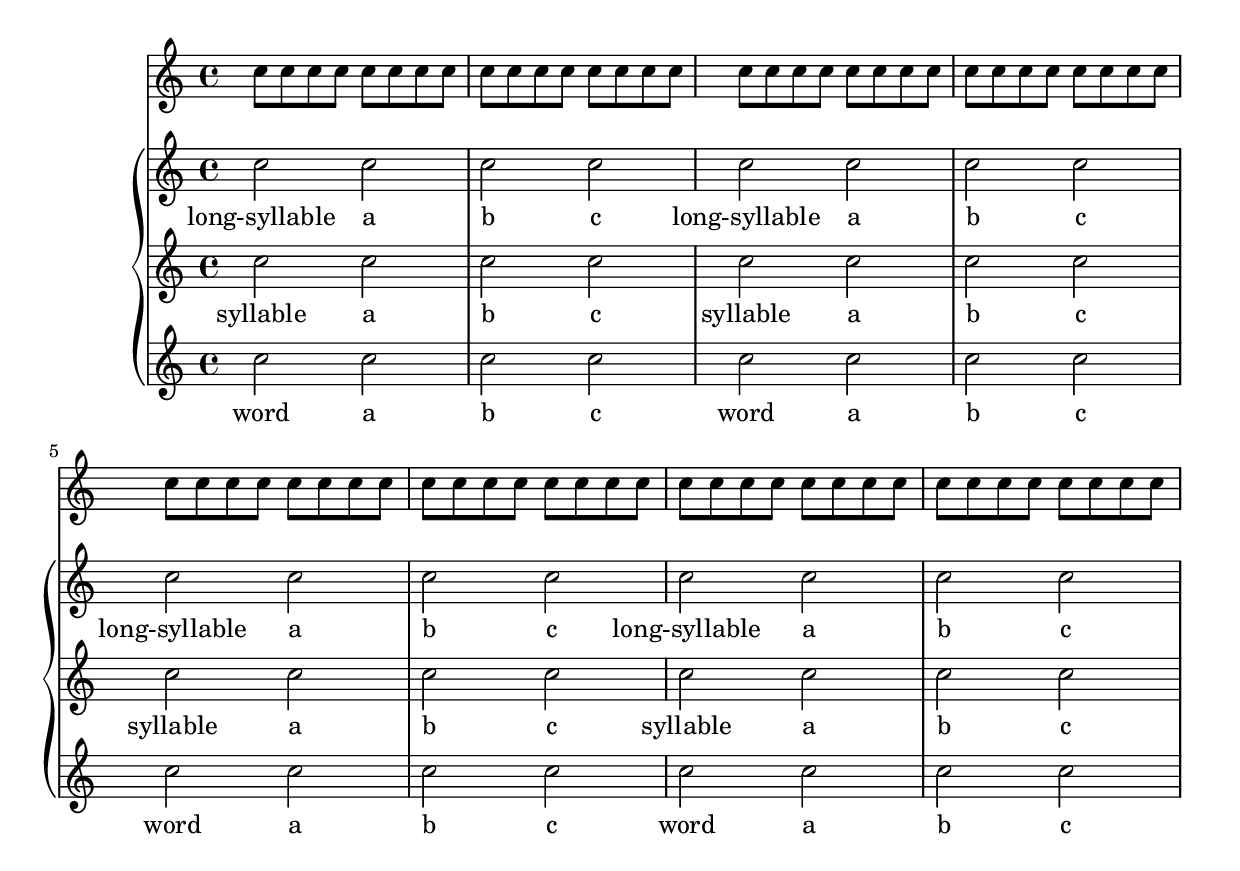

\version "2.16.0"

\header {
  texidoc = "The @code{SpanBarStub} grob takes care of horizontal spacing
for @code{SpanBar} grobs.  When the @code{SpanBar} is disallowed, objects
in contexts that the span bar would have otherwise crossed align as if the
span bar were not there.
"
}

<<
  \new Staff {
    \repeat unfold 64 { c''8 }
  }
  \new GrandStaff <<
    \new Staff
      \new Voice = "upper"
        \relative c'' {
          c2 c c c
          \once \override Staff . BarLine #'allow-span-bar = ##f
          c2 c c c
          c2 c c c
          \once \override Staff . BarLine #'allow-span-bar = ##f
          c2 c c c
        }
    \new Lyrics \lyricsto "upper" \lyricmode {
      long-syllable a b c long-syllable a b c
      long-syllable a b c long-syllable a b c
    }

    \new Staff
      \new Voice = "middle"
        \relative c'' {
          c2 c c c
          c2 c c c
          c2 c c c
          \once \override Staff . BarLine #'allow-span-bar = ##f
          c2 c c c
        }
    \new Lyrics \lyricsto "middle" \lyricmode {
      syllable a b c syllable a b c
      syllable a b c syllable a b c
    }

    \new Staff
      \new Voice = "lower"
        \relative c'' {
          c2 c c c
          c2 c c c
          c2 c c c
          c2 c c c
        }
    \new Lyrics \lyricsto "lower" \lyricmode {
      word a b c word a b c
      word a b c word a b c
    }
  >>
>>
